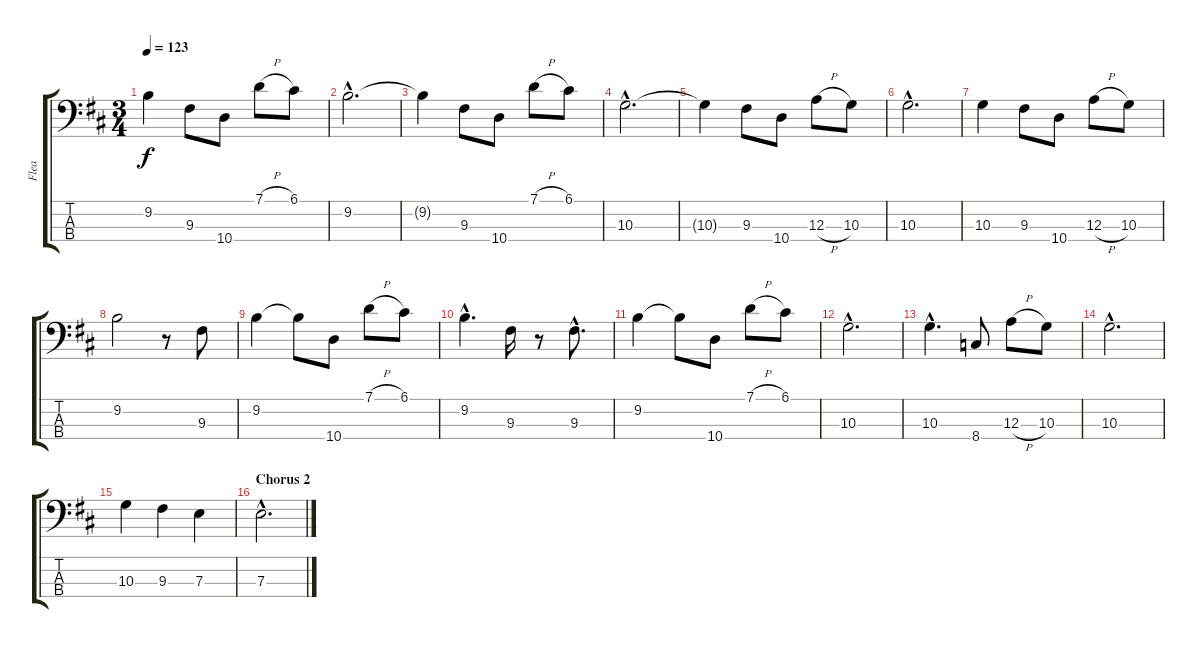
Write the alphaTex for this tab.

\track ("Flea" "Flea") {instrument fretlessbass}
\staff {score tabs}
\tuning (G2 D2 A1 E1) {hide}
\ts (3 4)
\tempo 123
\clef f4
\ks d
9.2.4{dy f} 9.3.8 10.4.8 7.1{h}.8 6.1.8 |
9.2{hac}.2{d} |
9.2{t}.4 9.3.8 10.4.8 7.1{h}.8 6.1.8 |
10.3{hac}.2{d} |
10.3{t}.4 9.3.8 10.4.8 12.3{h}.8 10.3.8 |
10.3{hac}.2{d} |
10.3.4 9.3.8 10.4.8 12.3{h}.8 10.3.8 |
\section ("" "")
9.2.2 r.8 9.3.8 |
9.2.4 9.2{t}.8 10.4.8 7.1{h}.8 6.1.8 |
9.2{hac}.4{d} 9.3.16 r.8 9.3{hac}.8{d} |
9.2.4 9.2{t}.8 10.4.8 7.1{h}.8 6.1.8 |
10.3{hac}.2{d} |
10.3{hac}.4{d} 8.4.8 12.3{h}.8 10.3.8 |
10.3{hac}.2{d} |
10.3.4 9.3.4 7.3.4 |
\section ("" "Chorus 2")
7.3{hac}.2{d}
